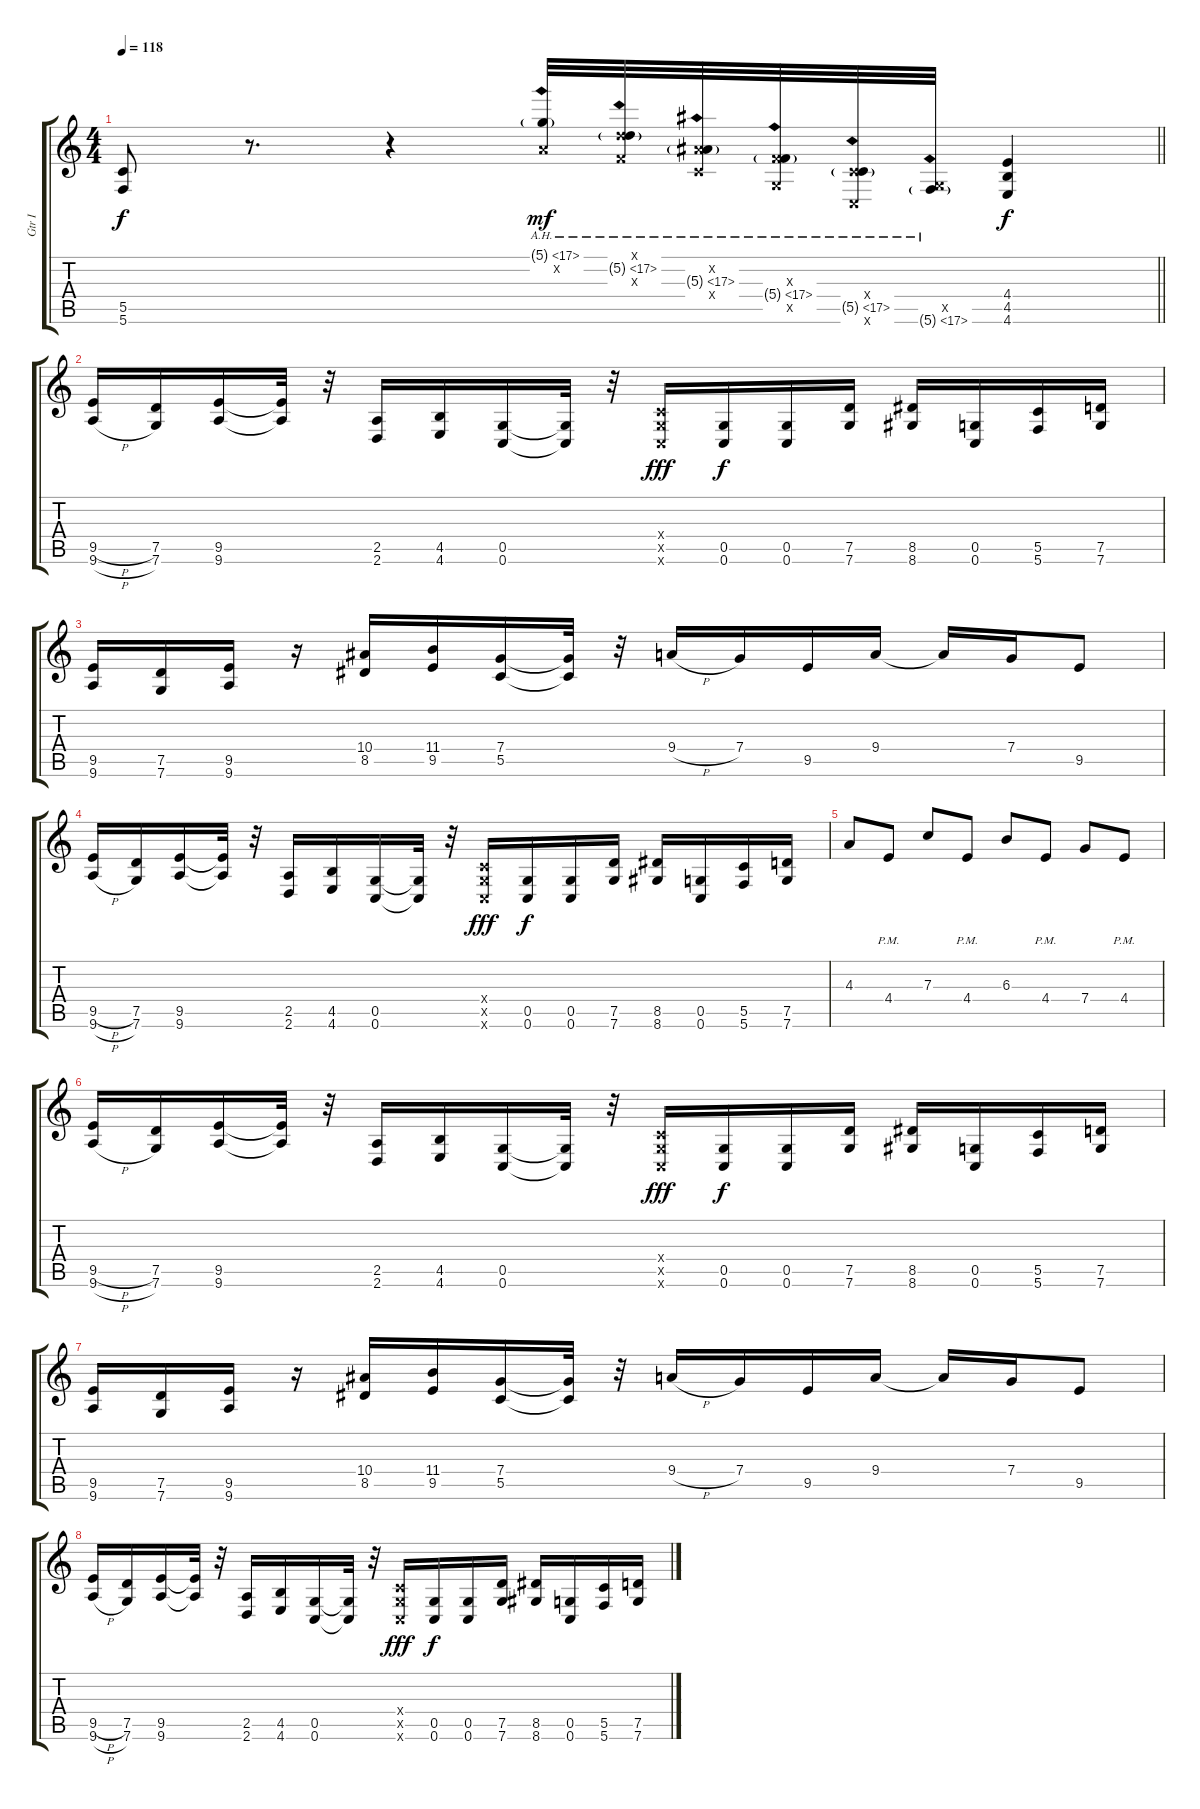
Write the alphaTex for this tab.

\track ("Gtr I" "Gtr I") {instrument distortionguitar}
\staff {score tabs}
\tuning (D4 A3 F3 C3 G2 C2) {hide}
\ts (4 4)
\tempo 118
\clef g2
\barLineRight lightlight
\ks c
(5.5 5.6).8{dy f} r.8{d} r.4 (5.1{ah 12 g} 0.2{x}).32{dy mf} (0.1{x} 5.2{ah 12 g} 0.3{x}).32 (0.2{x} 5.3{ah 12 g} 0.4{x}).32 (0.3{x} 5.4{ah 12 g} 0.5{x}).32 (0.4{x} 5.5{ah 12 g} 0.6{x}).32 (0.5{x} 5.6{ah 12 g}).32 (4.4 4.5 4.6).4{dy f volume 16} |
(9.5{h} 9.6{h}).16 (7.5 7.6).16 (9.5 9.6).16 (9.5{t} 9.6{t}).32 r.32 (2.5 2.6).16 (4.5 4.6).16 (0.5 0.6).16 (0.5{t} 0.6{t}).32 r.32 (0.4{x} 0.5{x} 0.6{x}).16{dy fff} (0.5 0.6).16{dy f} (0.5 0.6).16 (7.5 7.6).16 (8.5 8.6).16 (0.5 0.6).16 (5.5 5.6).16 (7.5 7.6).16 |
(9.5 9.6).16 (7.5 7.6).16 (9.5 9.6).16 r.16 (10.4 8.5).16 (11.4 9.5).16 (7.4 5.5).16 (7.4{t} 5.5{t}).32 r.32 9.4{h}.16 7.4.16 9.5.16 9.4.16 9.4{t}.16 7.4.16 9.5.8 |
(9.5{h} 9.6{h}).16 (7.5 7.6).16 (9.5 9.6).16 (9.5{t} 9.6{t}).32 r.32 (2.5 2.6).16 (4.5 4.6).16 (0.5 0.6).16 (0.5{t} 0.6{t}).32 r.32 (0.4{x} 0.5{x} 0.6{x}).16{dy fff} (0.5 0.6).16{dy f} (0.5 0.6).16 (7.5 7.6).16 (8.5 8.6).16 (0.5 0.6).16 (5.5 5.6).16 (7.5 7.6).16 |
4.3.8 4.4{pm}.8 7.3.8 4.4{pm}.8 6.3.8 4.4{pm}.8 7.4.8 4.4{pm}.8 |
(9.5{h} 9.6{h}).16 (7.5 7.6).16 (9.5 9.6).16 (9.5{t} 9.6{t}).32 r.32 (2.5 2.6).16 (4.5 4.6).16 (0.5 0.6).16 (0.5{t} 0.6{t}).32 r.32 (0.4{x} 0.5{x} 0.6{x}).16{dy fff} (0.5 0.6).16{dy f} (0.5 0.6).16 (7.5 7.6).16 (8.5 8.6).16 (0.5 0.6).16 (5.5 5.6).16 (7.5 7.6).16 |
(9.5 9.6).16 (7.5 7.6).16 (9.5 9.6).16 r.16 (10.4 8.5).16 (11.4 9.5).16 (7.4 5.5).16 (7.4{t} 5.5{t}).32 r.32 9.4{h}.16 7.4.16 9.5.16 9.4.16 9.4{t}.16 7.4.16 9.5.8 |
(9.5{h} 9.6{h}).16 (7.5 7.6).16 (9.5 9.6).16 (9.5{t} 9.6{t}).32 r.32 (2.5 2.6).16 (4.5 4.6).16 (0.5 0.6).16 (0.5{t} 0.6{t}).32 r.32 (0.4{x} 0.5{x} 0.6{x}).16{dy fff} (0.5 0.6).16{dy f} (0.5 0.6).16 (7.5 7.6).16 (8.5 8.6).16 (0.5 0.6).16 (5.5 5.6).16 (7.5 7.6).16
